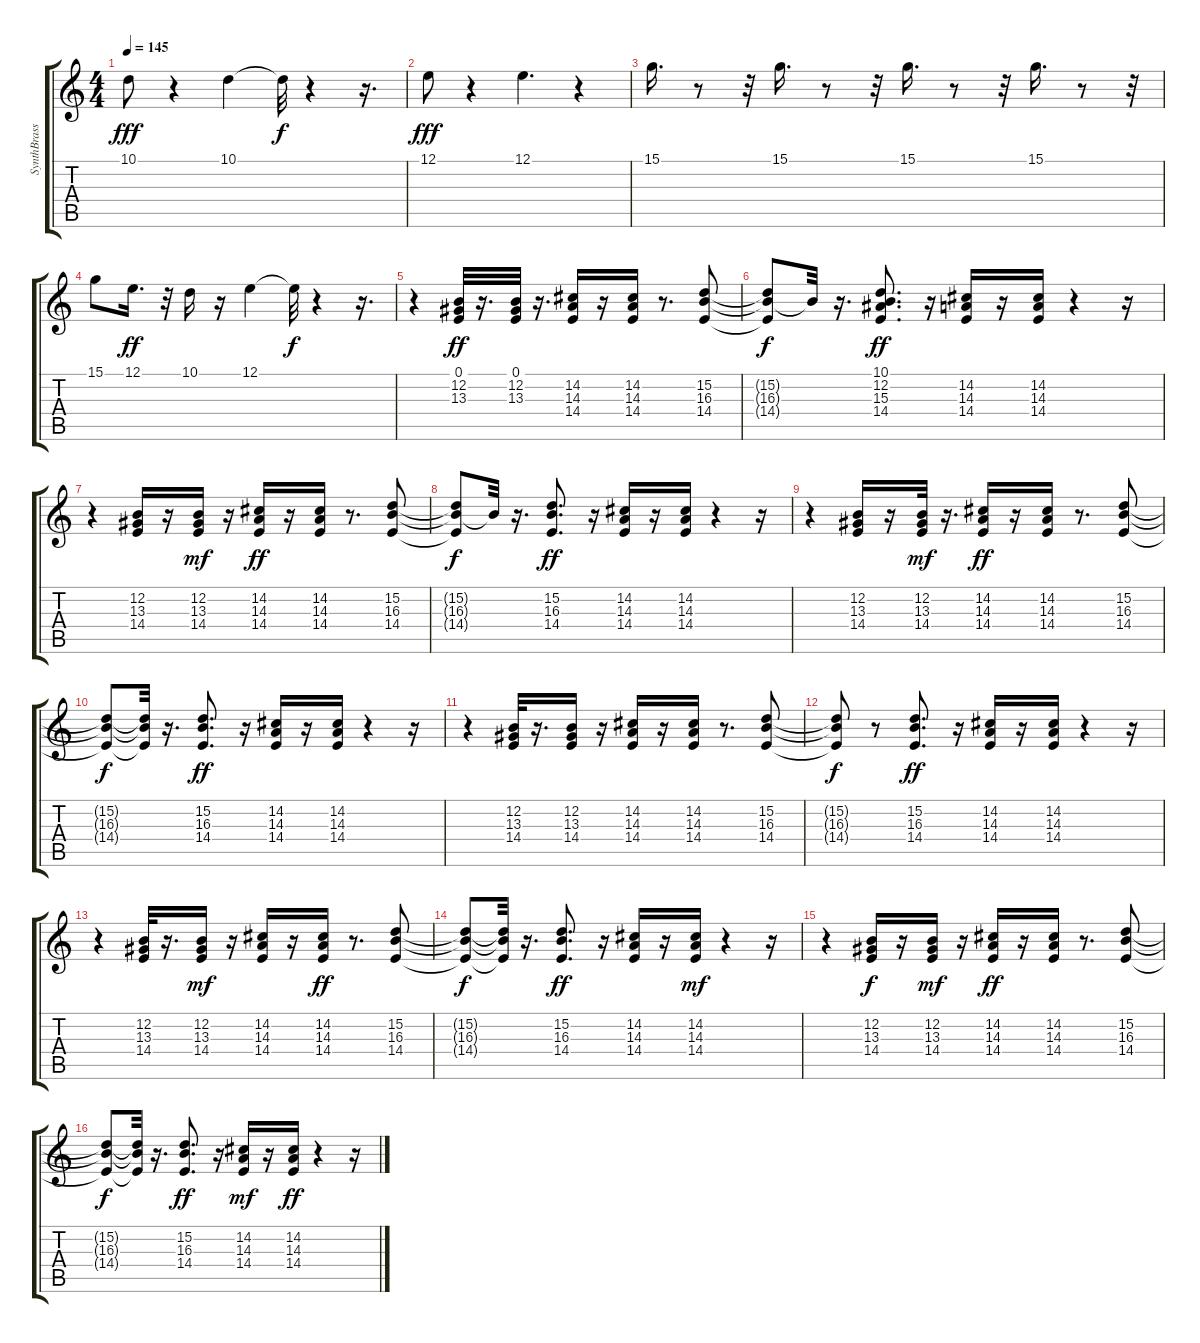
\track ("SynthBrass 1" "SynthBrass") {instrument synthbrass1}
\staff {score tabs}
\tuning (E4 B3 G3 D3 A2 E2) {hide}
\ts (4 4)
\tempo 145
\clef g2
\ks c
10.1.8{dy fff} r.4 10.1.4 10.1{t}.32{dy f} r.4 r.16{d} |
12.1.8{dy fff} r.4 12.1.4{d} r.4 |
15.1.16{d} r.8 r.32 15.1.16{d} r.8 r.32 15.1.16{d} r.8 r.32 15.1.16{d} r.8 r.32 |
15.1.8 12.1.16{d dy ff} r.32 10.1.16 r.16 12.1.4 12.1{t}.32{dy f} r.4 r.16{d} |
r.4 (0.1 12.2 13.3).32{dy ff} r.16{d} (0.1 12.2 13.3).32 r.16{d} (14.2 14.3 14.4).16 r.16 (14.2 14.3 14.4).16 r.8{d} (15.2 16.3 14.4).8 |
(15.2{t} 16.3{t} 14.4{t}).8{dy f} 16.3{t}.32 r.16{d} (10.1 12.2 15.3 14.4).8{d dy ff} r.16 (14.2 14.3 14.4).16 r.16 (14.2 14.3 14.4).16 r.4 r.16 |
r.4 (12.2 13.3 14.4).16 r.16 (12.2 13.3 14.4).16{dy mf} r.16 (14.2 14.3 14.4).16{dy ff} r.16 (14.2 14.3 14.4).16 r.8{d} (15.2 16.3 14.4).8 |
(15.2{t} 16.3{t} 14.4{t}).8{dy f} 16.3{t}.32 r.16{d} (15.2 16.3 14.4).8{d dy ff} r.16 (14.2 14.3 14.4).16 r.16 (14.2 14.3 14.4).16 r.4 r.16 |
r.4 (12.2 13.3 14.4).16 r.16 (12.2 13.3 14.4).32{dy mf} r.16{d} (14.2 14.3 14.4).16{dy ff} r.16 (14.2 14.3 14.4).16 r.8{d} (15.2 16.3 14.4).8 |
(15.2{t} 16.3{t} 14.4{t}).8{dy f} (15.2{t} 16.3{t} 14.4{t}).32 r.16{d} (15.2 16.3 14.4).8{d dy ff} r.16 (14.2 14.3 14.4).16 r.16 (14.2 14.3 14.4).16 r.4 r.16 |
r.4 (12.2 13.3 14.4).32 r.16{d} (12.2 13.3 14.4).16 r.16 (14.2 14.3 14.4).16 r.16 (14.2 14.3 14.4).16 r.8{d} (15.2 16.3 14.4).8 |
(15.2{t} 16.3{t} 14.4{t}).8{dy f} r.8 (15.2 16.3 14.4).8{d dy ff} r.16 (14.2 14.3 14.4).16 r.16 (14.2 14.3 14.4).16 r.4 r.16 |
r.4 (12.2 13.3 14.4).32 r.16{d} (12.2 13.3 14.4).16{dy mf} r.16 (14.2 14.3 14.4).16 r.16 (14.2 14.3 14.4).16{dy ff} r.8{d} (15.2 16.3 14.4).8 |
(15.2{t} 16.3{t} 14.4{t}).8{dy f} (15.2{t} 16.3{t} 14.4{t}).32 r.16{d} (15.2 16.3 14.4).8{d dy ff} r.16 (14.2 14.3 14.4).16 r.16 (14.2 14.3 14.4).16{dy mf} r.4 r.16 |
r.4 (12.2 13.3 14.4).16{dy f} r.16 (12.2 13.3 14.4).16{dy mf} r.16 (14.2 14.3 14.4).16{dy ff} r.16 (14.2 14.3 14.4).16 r.8{d} (15.2 16.3 14.4).8 |
(15.2{t} 16.3{t} 14.4{t}).8{dy f} (15.2{t} 16.3{t} 14.4{t}).32 r.16{d} (15.2 16.3 14.4).8{d dy ff} r.16 (14.2 14.3 14.4).16{dy mf} r.16 (14.2 14.3 14.4).16{dy ff} r.4 r.16
